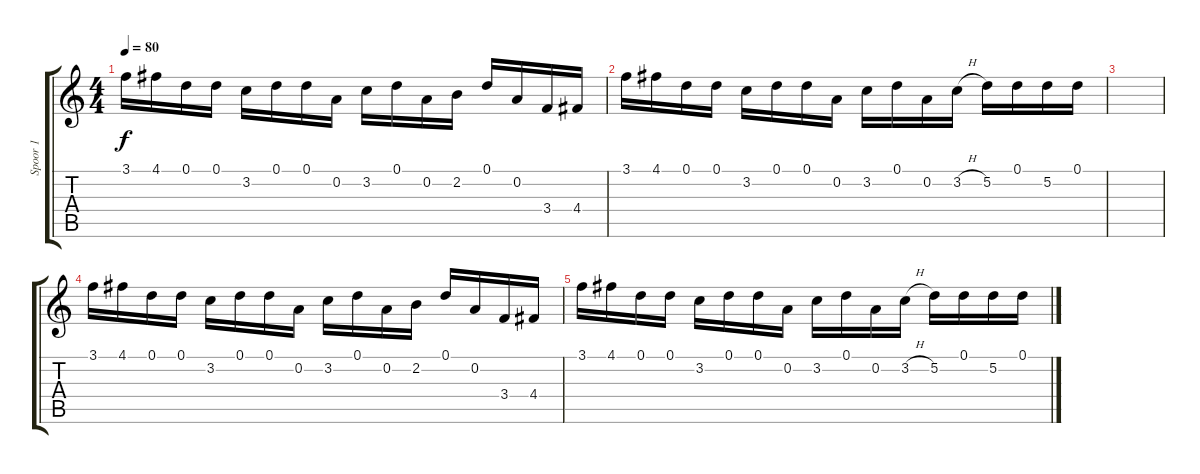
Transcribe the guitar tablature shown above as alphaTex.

\track ("Spoor 1" "Spoor 1") {instrument banjo}
\staff {score tabs}
\tuning (D4 A3 G3 D3 A2 D2) {hide}
\displaytranspose 12
\ts (4 4)
\tempo 80
\clef g2
\ks c
3.1.16{dy f} 4.1.16 0.1.16 0.1.16 3.2.16 0.1.16 0.1.16 0.2.16 3.2.16 0.1.16 0.2.16 2.2.16 0.1.16 0.2.16 3.4.16 4.4.16 |
3.1.16 4.1.16 0.1.16 0.1.16 3.2.16 0.1.16 0.1.16 0.2.16 3.2.16 0.1.16 0.2.16 3.2{h}.16 5.2.16 0.1.16 5.2.16 0.1.16 |
|
3.1.16 4.1.16 0.1.16 0.1.16 3.2.16 0.1.16 0.1.16 0.2.16 3.2.16 0.1.16 0.2.16 2.2.16 0.1.16 0.2.16 3.4.16 4.4.16 |
3.1.16 4.1.16 0.1.16 0.1.16 3.2.16 0.1.16 0.1.16 0.2.16 3.2.16 0.1.16 0.2.16 3.2{h}.16 5.2.16 0.1.16 5.2.16 0.1.16
